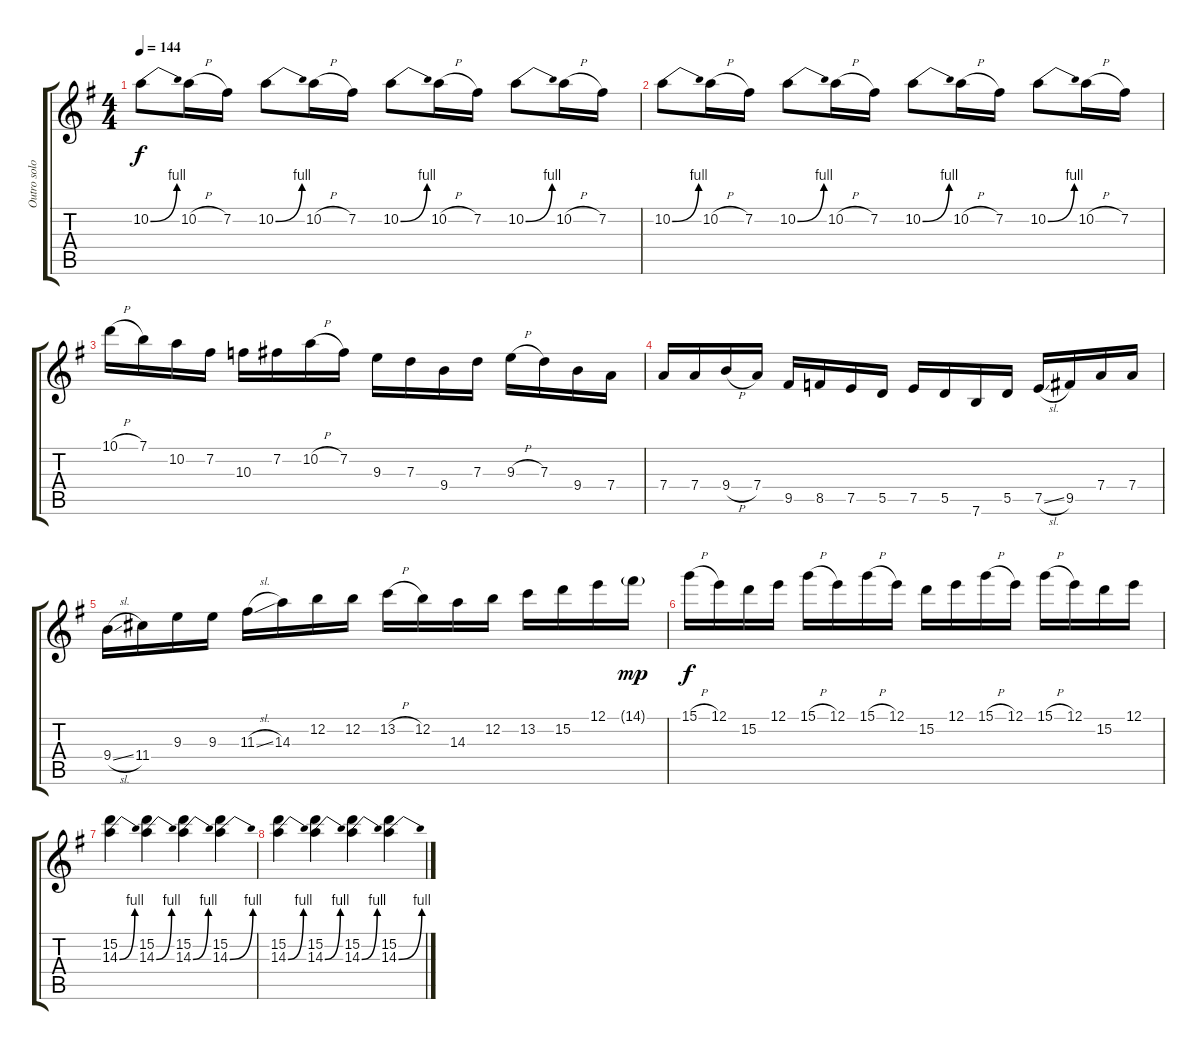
\track ("Outro solo" "Outro solo") {instrument distortionguitar}
\staff {score tabs}
\tuning (E4 B3 G3 D3 A2 E2) {hide}
\ts (4 4)
\tempo 144
\clef g2
\ks g
10.2{be (bend 0 0 60 4)}.8{dy f} 10.2{h}.16 7.2.16 10.2{be (bend 0 0 60 4)}.8 10.2{h}.16 7.2.16 10.2{be (bend 0 0 60 4)}.8 10.2{h}.16 7.2.16 10.2{be (bend 0 0 60 4)}.8 10.2{h}.16 7.2.16 |
10.2{be (bend 0 0 60 4)}.8 10.2{h}.16 7.2.16 10.2{be (bend 0 0 60 4)}.8 10.2{h}.16 7.2.16 10.2{be (bend 0 0 60 4)}.8 10.2{h}.16 7.2.16 10.2{be (bend 0 0 60 4)}.8 10.2{h}.16 7.2.16 |
10.1{h}.16 7.1.16 10.2.16 7.2.16 10.3.16 7.2.16 10.2{h}.16 7.2.16 9.3.16 7.3.16 9.4.16 7.3.16 9.3{h}.16 7.3.16 9.4.16 7.4.16 |
7.4.16 7.4.16 9.4{h}.16 7.4.16 9.5.16 8.5.16 7.5.16 5.5.16 7.5.16 5.5.16 7.6.16 5.5.16 7.5{sl}.16 9.5.16 7.4.16 7.4.16 |
9.4{sl}.16 11.4.16 9.3.16 9.3.16 11.3{sl}.16 14.3.16 12.2.16 12.2.16 13.2{h}.16 12.2.16 14.3.16 12.2.16 13.2.16 15.2.16 12.1.16 14.1{g}.16{dy mp} |
15.1{h}.16{dy f} 12.1.16 15.2.16 12.1.16 15.1{h}.16 12.1.16 15.1{h}.16 12.1.16 15.2.16 12.1.16 15.1{h}.16 12.1.16 15.1{h}.16 12.1.16 15.2.16 12.1.16 |
(15.2 14.3{be (bend 0 0 60 4)}).4{volume 0} (15.2 14.3{be (bend 0 0 60 4)}).4 (15.2 14.3{be (bend 0 0 60 4)}).4 (15.2 14.3{be (bend 0 0 60 4)}).4 |
(15.2 14.3{be (bend 0 0 60 4)}).4 (15.2 14.3{be (bend 0 0 60 4)}).4 (15.2 14.3{be (bend 0 0 60 4)}).4 (15.2 14.3{be (bend 0 0 60 4)}).4
